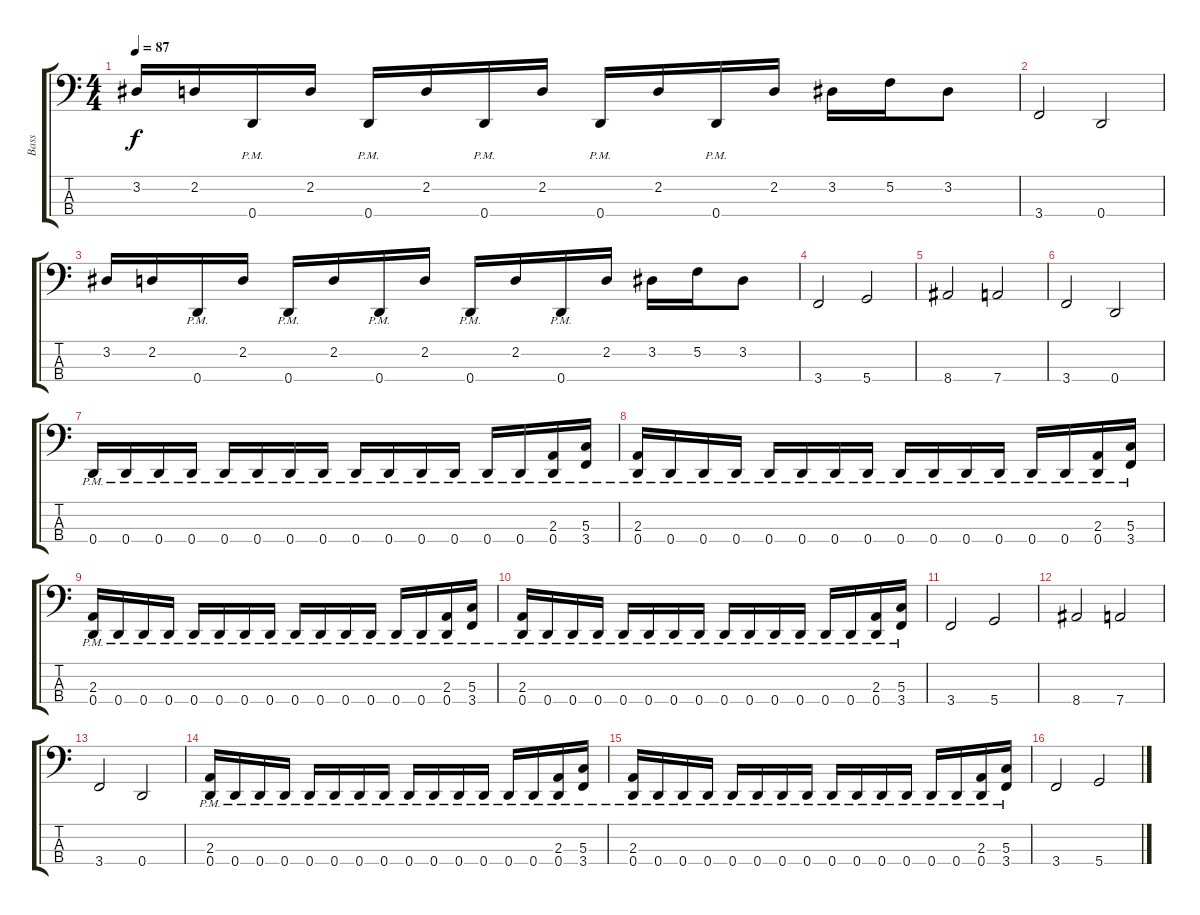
\track ("Bass" "Bass") {instrument electricbassfinger}
\staff {score tabs}
\tuning (F2 C2 G1 D1) {hide}
\ts (4 4)
\tempo 87
\clef f4
\ks c
3.2.16{dy f} 2.2.16 0.4{pm}.16 2.2.16 0.4{pm}.16 2.2.16 0.4{pm}.16 2.2.16 0.4{pm}.16 2.2.16 0.4{pm}.16 2.2.16 3.2.16 5.2.16 3.2.8 |
3.4.2 0.4.2 |
3.2.16 2.2.16 0.4{pm}.16 2.2.16 0.4{pm}.16 2.2.16 0.4{pm}.16 2.2.16 0.4{pm}.16 2.2.16 0.4{pm}.16 2.2.16 3.2.16 5.2.16 3.2.8 |
3.4.2 5.4.2 |
8.4.2 7.4.2 |
3.4.2 0.4.2 |
0.4{pm}.16 0.4{pm}.16 0.4{pm}.16 0.4{pm}.16 0.4{pm}.16 0.4{pm}.16 0.4{pm}.16 0.4{pm}.16 0.4{pm}.16 0.4{pm}.16 0.4{pm}.16 0.4{pm}.16 0.4{pm}.16 0.4{pm}.16 (2.3 0.4{pm}).16 (5.3 3.4{pm}).16 |
(2.3 0.4{pm}).16 0.4{pm}.16 0.4{pm}.16 0.4{pm}.16 0.4{pm}.16 0.4{pm}.16 0.4{pm}.16 0.4{pm}.16 0.4{pm}.16 0.4{pm}.16 0.4{pm}.16 0.4{pm}.16 0.4{pm}.16 0.4{pm}.16 (2.3 0.4{pm}).16 (5.3 3.4{pm}).16 |
(2.3 0.4{pm}).16 0.4{pm}.16 0.4{pm}.16 0.4{pm}.16 0.4{pm}.16 0.4{pm}.16 0.4{pm}.16 0.4{pm}.16 0.4{pm}.16 0.4{pm}.16 0.4{pm}.16 0.4{pm}.16 0.4{pm}.16 0.4{pm}.16 (2.3 0.4{pm}).16 (5.3 3.4{pm}).16 |
(2.3 0.4{pm}).16 0.4{pm}.16 0.4{pm}.16 0.4{pm}.16 0.4{pm}.16 0.4{pm}.16 0.4{pm}.16 0.4{pm}.16 0.4{pm}.16 0.4{pm}.16 0.4{pm}.16 0.4{pm}.16 0.4{pm}.16 0.4{pm}.16 (2.3 0.4{pm}).16 (5.3 3.4{pm}).16 |
3.4.2 5.4.2 |
8.4.2 7.4.2 |
3.4.2 0.4.2 |
(2.3 0.4{pm}).16 0.4{pm}.16 0.4{pm}.16 0.4{pm}.16 0.4{pm}.16 0.4{pm}.16 0.4{pm}.16 0.4{pm}.16 0.4{pm}.16 0.4{pm}.16 0.4{pm}.16 0.4{pm}.16 0.4{pm}.16 0.4{pm}.16 (2.3 0.4{pm}).16 (5.3 3.4{pm}).16 |
(2.3 0.4{pm}).16 0.4{pm}.16 0.4{pm}.16 0.4{pm}.16 0.4{pm}.16 0.4{pm}.16 0.4{pm}.16 0.4{pm}.16 0.4{pm}.16 0.4{pm}.16 0.4{pm}.16 0.4{pm}.16 0.4{pm}.16 0.4{pm}.16 (2.3 0.4{pm}).16 (5.3 3.4{pm}).16 |
3.4.2 5.4.2
